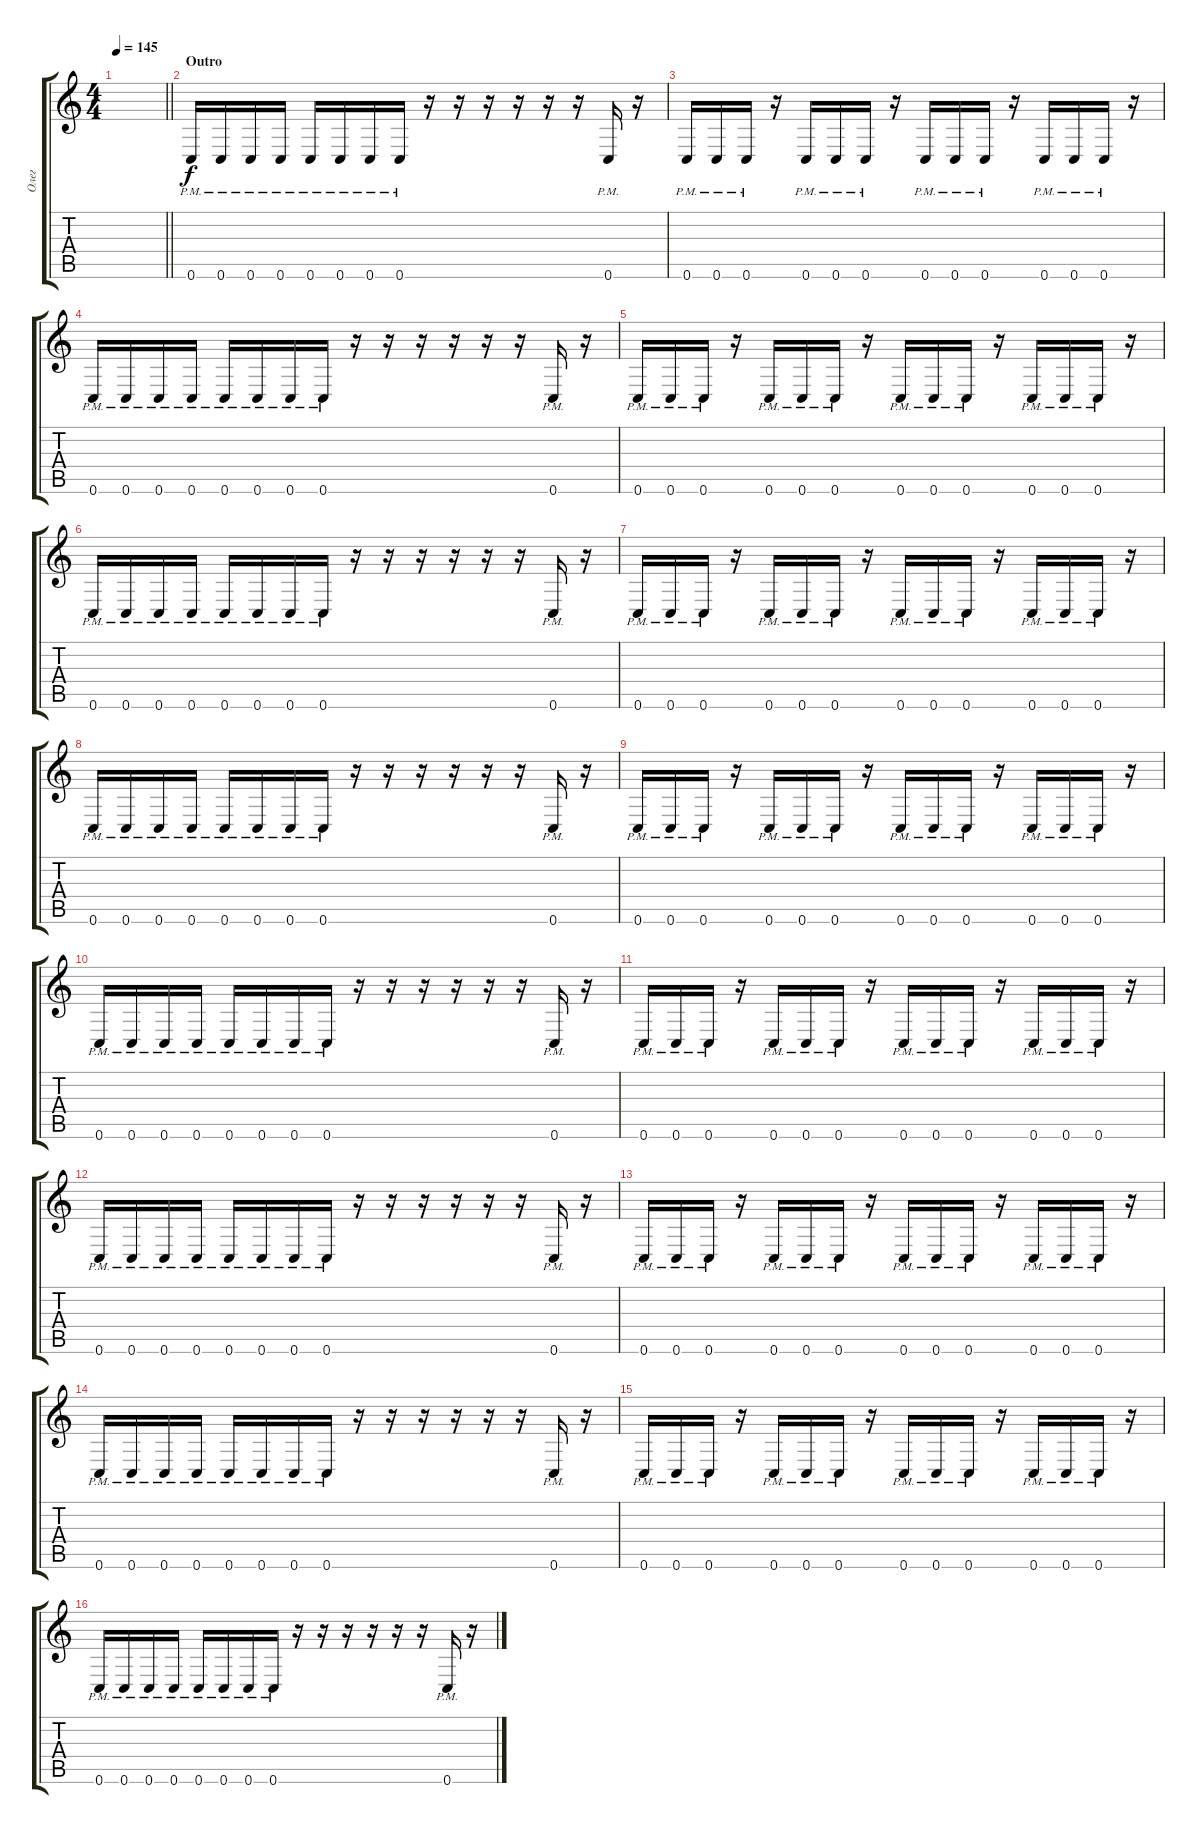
\track ("Олег" "Олег") {instrument distortionguitar}
\staff {score tabs}
\tuning (D4 A3 F3 C3 G2 C2) {hide}
\ts (4 4)
\tempo 145
\clef g2
\barLineRight lightlight
\ks c
|
\section ("" "Outro")
0.6{pm}.16 0.6{pm}.16 0.6{pm}.16 0.6{pm}.16 0.6{pm}.16 0.6{pm}.16 0.6{pm}.16 0.6{pm}.16 r.16 r.16 r.16 r.16 r.16 r.16 0.6{pm}.16 r.16 |
0.6{pm}.16 0.6{pm}.16 0.6{pm}.16 r.16 0.6{pm}.16 0.6{pm}.16 0.6{pm}.16 r.16 0.6{pm}.16 0.6{pm}.16 0.6{pm}.16 r.16 0.6{pm}.16 0.6{pm}.16 0.6{pm}.16 r.16 |
0.6{pm}.16 0.6{pm}.16 0.6{pm}.16 0.6{pm}.16 0.6{pm}.16 0.6{pm}.16 0.6{pm}.16 0.6{pm}.16 r.16 r.16 r.16 r.16 r.16 r.16 0.6{pm}.16 r.16 |
0.6{pm}.16 0.6{pm}.16 0.6{pm}.16 r.16 0.6{pm}.16 0.6{pm}.16 0.6{pm}.16 r.16 0.6{pm}.16 0.6{pm}.16 0.6{pm}.16 r.16 0.6{pm}.16 0.6{pm}.16 0.6{pm}.16 r.16 |
0.6{pm}.16 0.6{pm}.16 0.6{pm}.16 0.6{pm}.16 0.6{pm}.16 0.6{pm}.16 0.6{pm}.16 0.6{pm}.16 r.16 r.16 r.16 r.16 r.16 r.16 0.6{pm}.16 r.16 |
0.6{pm}.16 0.6{pm}.16 0.6{pm}.16 r.16 0.6{pm}.16 0.6{pm}.16 0.6{pm}.16 r.16 0.6{pm}.16 0.6{pm}.16 0.6{pm}.16 r.16 0.6{pm}.16 0.6{pm}.16 0.6{pm}.16 r.16 |
0.6{pm}.16 0.6{pm}.16 0.6{pm}.16 0.6{pm}.16 0.6{pm}.16 0.6{pm}.16 0.6{pm}.16 0.6{pm}.16 r.16 r.16 r.16 r.16 r.16 r.16 0.6{pm}.16 r.16 |
0.6{pm}.16 0.6{pm}.16 0.6{pm}.16 r.16 0.6{pm}.16 0.6{pm}.16 0.6{pm}.16 r.16 0.6{pm}.16 0.6{pm}.16 0.6{pm}.16 r.16 0.6{pm}.16 0.6{pm}.16 0.6{pm}.16 r.16 |
0.6{pm}.16 0.6{pm}.16 0.6{pm}.16 0.6{pm}.16 0.6{pm}.16 0.6{pm}.16 0.6{pm}.16 0.6{pm}.16 r.16 r.16 r.16 r.16 r.16 r.16 0.6{pm}.16 r.16 |
0.6{pm}.16 0.6{pm}.16 0.6{pm}.16 r.16 0.6{pm}.16 0.6{pm}.16 0.6{pm}.16 r.16 0.6{pm}.16 0.6{pm}.16 0.6{pm}.16 r.16 0.6{pm}.16 0.6{pm}.16 0.6{pm}.16 r.16 |
0.6{pm}.16 0.6{pm}.16 0.6{pm}.16 0.6{pm}.16 0.6{pm}.16 0.6{pm}.16 0.6{pm}.16 0.6{pm}.16 r.16 r.16 r.16 r.16 r.16 r.16 0.6{pm}.16 r.16 |
0.6{pm}.16 0.6{pm}.16 0.6{pm}.16 r.16 0.6{pm}.16 0.6{pm}.16 0.6{pm}.16 r.16 0.6{pm}.16 0.6{pm}.16 0.6{pm}.16 r.16 0.6{pm}.16 0.6{pm}.16 0.6{pm}.16 r.16 |
0.6{pm}.16 0.6{pm}.16 0.6{pm}.16 0.6{pm}.16 0.6{pm}.16 0.6{pm}.16 0.6{pm}.16 0.6{pm}.16 r.16 r.16 r.16 r.16 r.16 r.16 0.6{pm}.16 r.16 |
0.6{pm}.16 0.6{pm}.16 0.6{pm}.16 r.16 0.6{pm}.16 0.6{pm}.16 0.6{pm}.16 r.16 0.6{pm}.16 0.6{pm}.16 0.6{pm}.16 r.16 0.6{pm}.16 0.6{pm}.16 0.6{pm}.16 r.16 |
0.6{pm}.16 0.6{pm}.16 0.6{pm}.16 0.6{pm}.16 0.6{pm}.16 0.6{pm}.16 0.6{pm}.16 0.6{pm}.16 r.16 r.16 r.16 r.16 r.16 r.16 0.6{pm}.16 r.16
